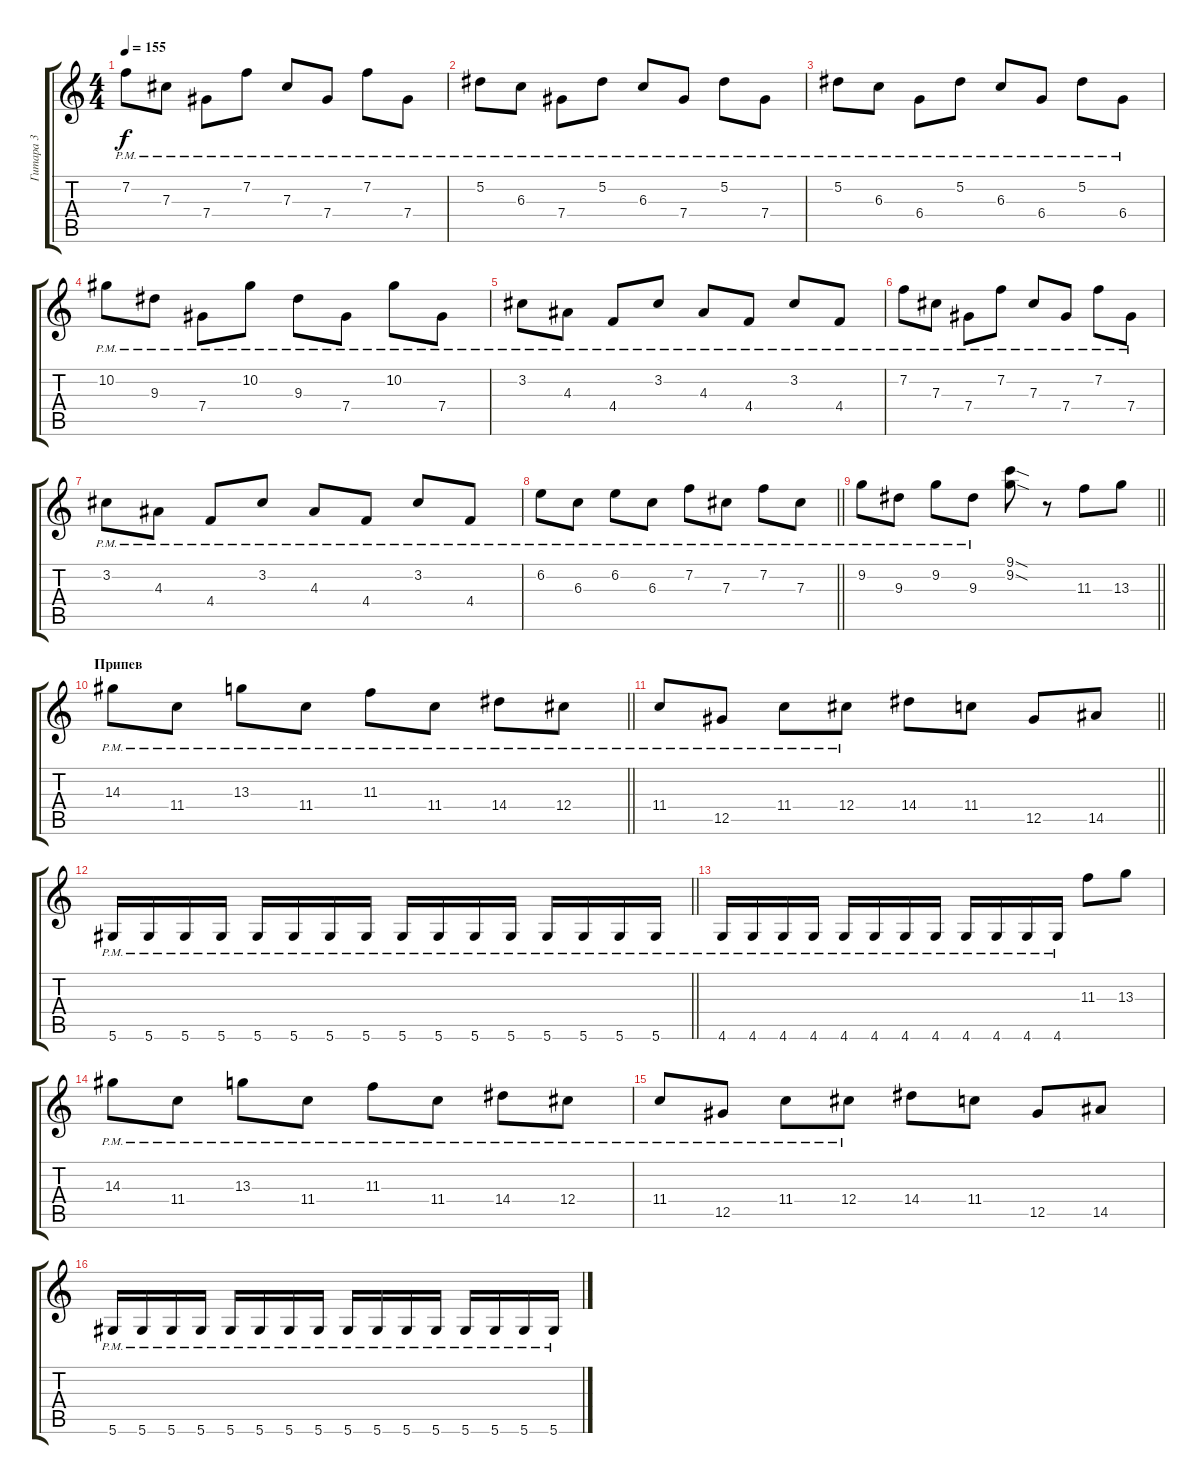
\track ("Гитара 3" "Гитара 3") {instrument distortionguitar}
\staff {score tabs}
\tuning (Eb4 Bb3 Gb3 Db3 Ab2 Eb2) {hide}
\ts (4 4)
\tempo 155
\clef g2
\ks c
7.2{pm}.8{dy f} 7.3{pm}.8 7.4{pm}.8 7.2{pm}.8 7.3{pm}.8 7.4{pm}.8 7.2{pm}.8 7.4{pm}.8 |
5.2{pm}.8 6.3{pm}.8 7.4{pm}.8 5.2{pm}.8 6.3{pm}.8 7.4{pm}.8 5.2{pm}.8 7.4{pm}.8 |
5.2{pm}.8 6.3{pm}.8 6.4{pm}.8 5.2{pm}.8 6.3{pm}.8 6.4{pm}.8 5.2{pm}.8 6.4{pm}.8 |
10.2{pm}.8 9.3{pm}.8 7.4{pm}.8 10.2{pm}.8 9.3{pm}.8 7.4{pm}.8 10.2{pm}.8 7.4{pm}.8 |
3.2{pm}.8 4.3{pm}.8 4.4{pm}.8 3.2{pm}.8 4.3{pm}.8 4.4{pm}.8 3.2{pm}.8 4.4{pm}.8 |
7.2{pm}.8 7.3{pm}.8 7.4{pm}.8 7.2{pm}.8 7.3{pm}.8 7.4{pm}.8 7.2{pm}.8 7.4{pm}.8 |
3.2{pm}.8 4.3{pm}.8 4.4{pm}.8 3.2{pm}.8 4.3{pm}.8 4.4{pm}.8 3.2{pm}.8 4.4{pm}.8 |
\barLineRight lightlight
6.2{pm}.8 6.3{pm}.8 6.2{pm}.8 6.3{pm}.8 7.2{pm}.8 7.3{pm}.8 7.2{pm}.8 7.3{pm}.8 |
\barLineRight lightlight
9.2{pm}.8 9.3{pm}.8 9.2{pm}.8 9.3{pm}.8 (9.1{sod} 9.2{sod}).8 r.8 11.3.8 13.3.8 |
\section ("" "Припев")
\barLineRight lightlight
14.3{pm}.8 11.4{pm}.8 13.3{pm}.8 11.4{pm}.8 11.3{pm}.8 11.4{pm}.8 14.4{pm}.8 12.4{pm}.8 |
\barLineRight lightlight
11.4{pm}.8 12.5{pm}.8 11.4{pm}.8 12.4{pm}.8 14.4.8 11.4.8 12.5.8 14.5.8 |
\barLineRight lightlight
5.6{pm}.16 5.6{pm}.16 5.6{pm}.16 5.6{pm}.16 5.6{pm}.16 5.6{pm}.16 5.6{pm}.16 5.6{pm}.16 5.6{pm}.16 5.6{pm}.16 5.6{pm}.16 5.6{pm}.16 5.6{pm}.16 5.6{pm}.16 5.6{pm}.16 5.6{pm}.16 |
4.6{pm}.16 4.6{pm}.16 4.6{pm}.16 4.6{pm}.16 4.6{pm}.16 4.6{pm}.16 4.6{pm}.16 4.6{pm}.16 4.6{pm}.16 4.6{pm}.16 4.6{pm}.16 4.6{pm}.16 11.3.8 13.3.8 |
14.3{pm}.8 11.4{pm}.8 13.3{pm}.8 11.4{pm}.8 11.3{pm}.8 11.4{pm}.8 14.4{pm}.8 12.4{pm}.8 |
11.4{pm}.8 12.5{pm}.8 11.4{pm}.8 12.4{pm}.8 14.4.8 11.4.8 12.5.8 14.5.8 |
5.6{pm}.16 5.6{pm}.16 5.6{pm}.16 5.6{pm}.16 5.6{pm}.16 5.6{pm}.16 5.6{pm}.16 5.6{pm}.16 5.6{pm}.16 5.6{pm}.16 5.6{pm}.16 5.6{pm}.16 5.6{pm}.16 5.6{pm}.16 5.6{pm}.16 5.6{pm}.16
